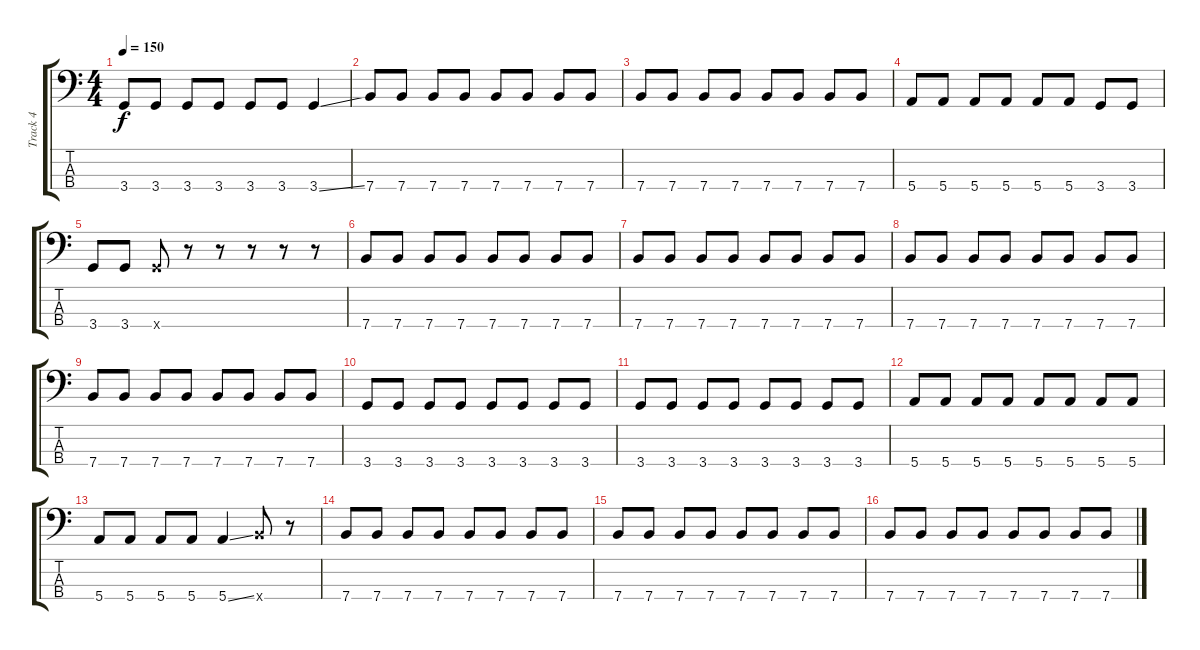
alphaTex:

\track ("Track 4" "Track 4") {instrument electricbasspick}
\staff {score tabs}
\tuning (G2 D2 A1 E1) {hide}
\ts (4 4)
\tempo 150
\clef f4
\ks c
3.4.8{dy f} 3.4.8 3.4.8 3.4.8 3.4.8 3.4.8 3.4{ss}.4 |
7.4.8 7.4.8 7.4.8 7.4.8 7.4.8 7.4.8 7.4.8 7.4.8 |
7.4.8 7.4.8 7.4.8 7.4.8 7.4.8 7.4.8 7.4.8 7.4.8 |
5.4.8 5.4.8 5.4.8 5.4.8 5.4.8 5.4.8 3.4.8 3.4.8 |
3.4.8 3.4.8 3.4{x}.8 r.8 r.8 r.8 r.8 r.8 |
7.4.8 7.4.8 7.4.8 7.4.8 7.4.8 7.4.8 7.4.8 7.4.8 |
7.4.8 7.4.8 7.4.8 7.4.8 7.4.8 7.4.8 7.4.8 7.4.8 |
7.4.8 7.4.8 7.4.8 7.4.8 7.4.8 7.4.8 7.4.8 7.4.8 |
7.4.8 7.4.8 7.4.8 7.4.8 7.4.8 7.4.8 7.4.8 7.4.8 |
3.4.8 3.4.8 3.4.8 3.4.8 3.4.8 3.4.8 3.4.8 3.4.8 |
3.4.8 3.4.8 3.4.8 3.4.8 3.4.8 3.4.8 3.4.8 3.4.8 |
5.4.8 5.4.8 5.4.8 5.4.8 5.4.8 5.4.8 5.4.8 5.4.8 |
5.4.8 5.4.8 5.4.8 5.4.8 5.4{ss}.4 7.4{x}.8 r.8 |
7.4.8 7.4.8 7.4.8 7.4.8 7.4.8 7.4.8 7.4.8 7.4.8 |
7.4.8 7.4.8 7.4.8 7.4.8 7.4.8 7.4.8 7.4.8 7.4.8 |
7.4.8 7.4.8 7.4.8 7.4.8 7.4.8 7.4.8 7.4.8 7.4.8
